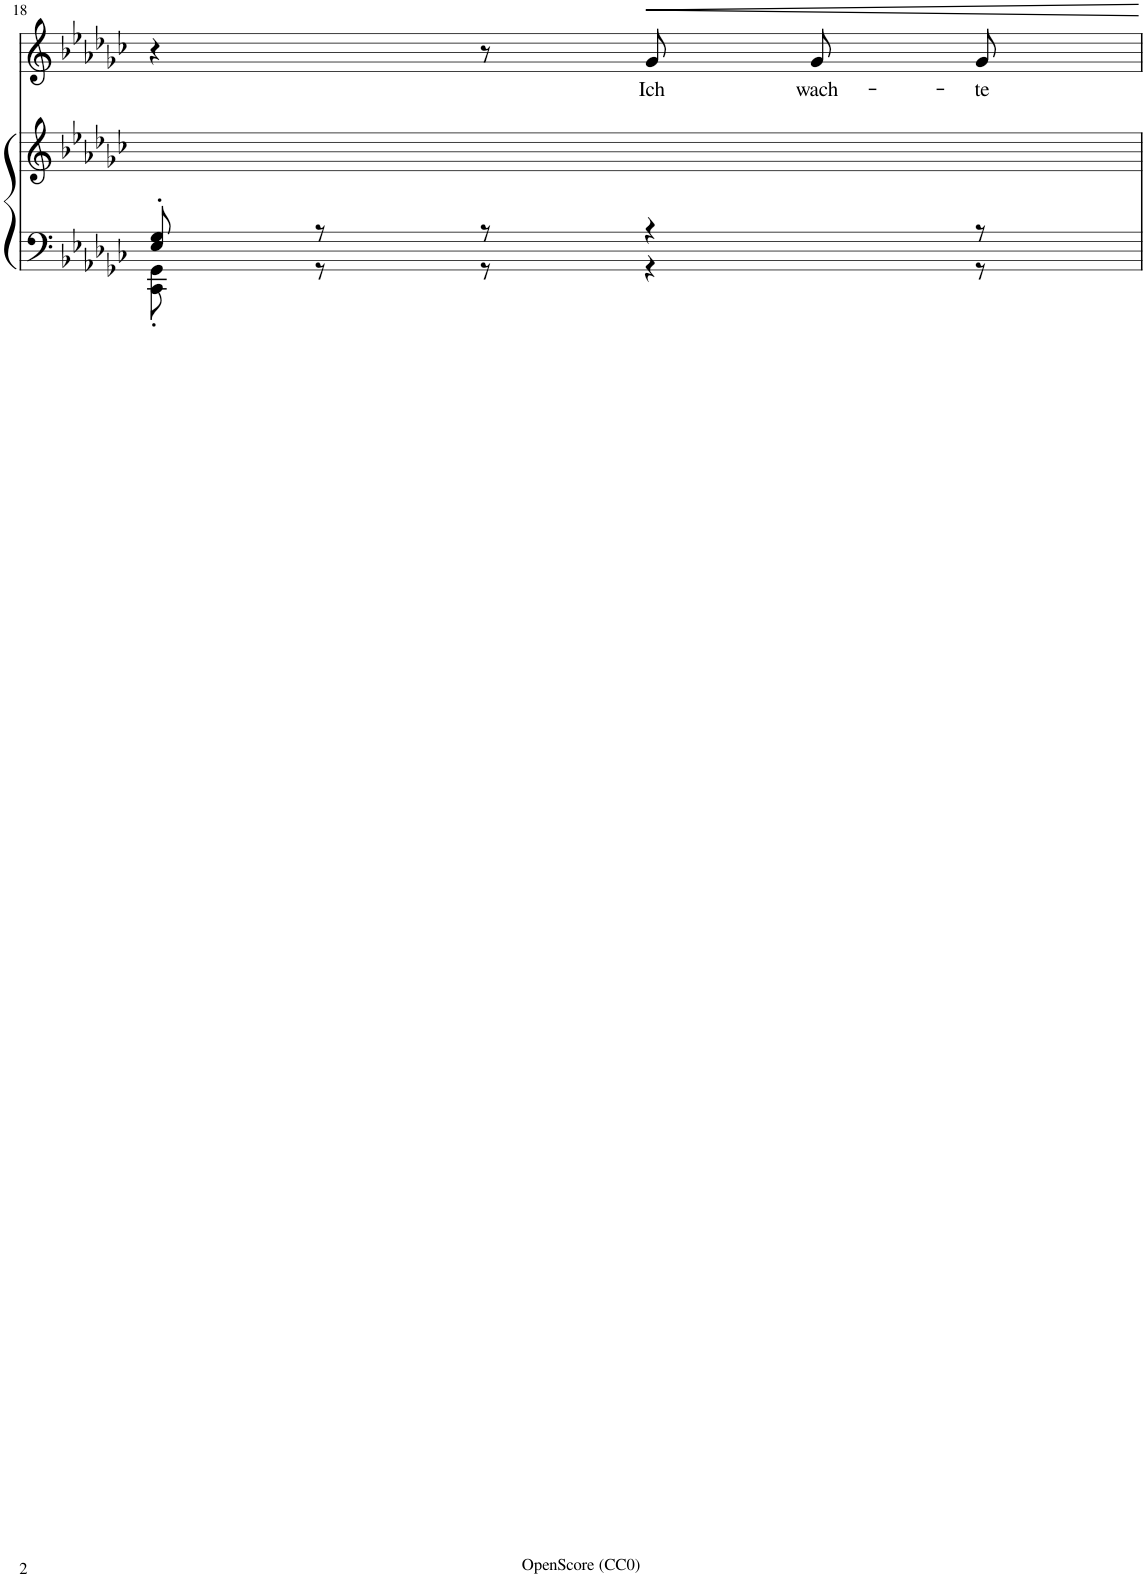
**kern	**kern	**kern	**text
*part2	*part2	*part1	*part1
*staff3	*staff2	*staff1	*staff1
*I"Piano	*	*I"Voice	*
*I'Pno	*	*	*
!!LO:PB:g=z
*clefF4	*clefG2	*clefG2	*
*k[b-e-a-d-g-c-]	*k[b-e-a-d-g-c-]	*k[b-e-a-d-g-c-]	*
*M6/8	*M6/8	*M6/8	*
=18	=18	=18	=18
*^	*	*	*
8E-/' 8G-/'	8CC-\' 8GG-\'	2.ryy	4r	.
8r	8r	.	.	.
8r	8r	.	8r	.
!	!	!	!	!LO:LY:b
4r	4r	.	8g-/L	Ich
!	!	!	!	!LO:LY:b
.	.	.	8g-/	wach-
!	!	!	!	!LO:LY:b
8r	8r	.	8g-/J	-te
*v	*v	*	*	*
=	=	=	=
*-	*-	*-	*-
